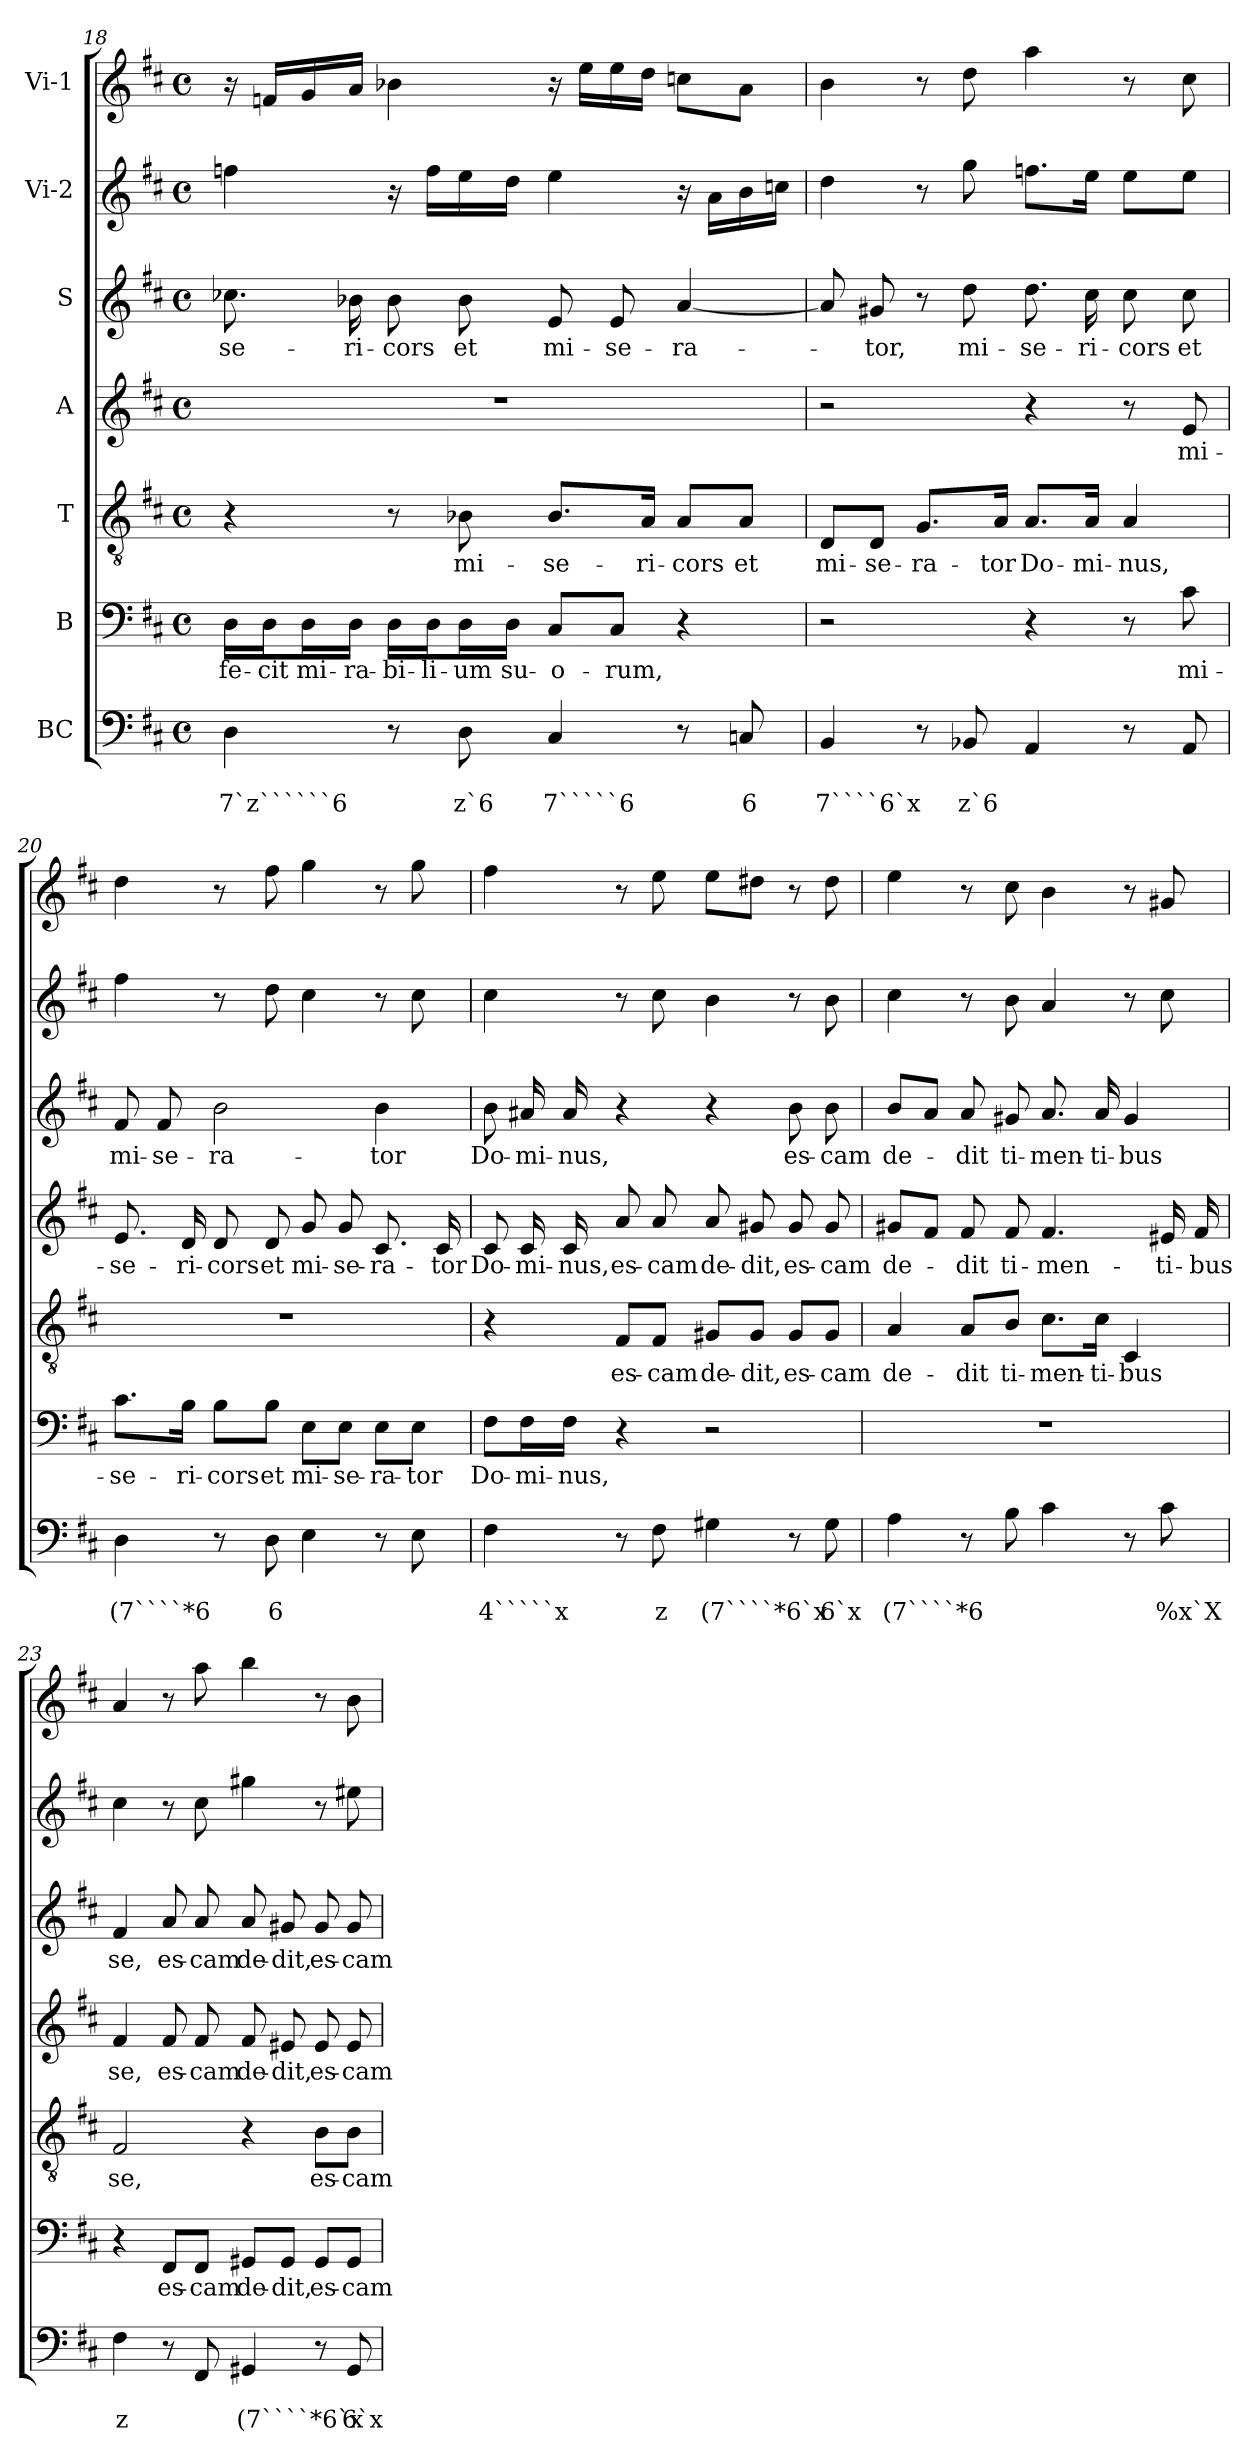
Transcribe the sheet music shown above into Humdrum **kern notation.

**kern	**text	**text	**kern	**text	**kern	**text	**kern	**text	**kern	**text	**kern	**kern
*part7	*part7	*part7	*part6	*part6	*part5	*part5	*part4	*part4	*part3	*part3	*part2	*part1
*staff7	*staff7	*staff7	*staff6	*staff6	*staff5	*staff5	*staff4	*staff4	*staff3	*staff3	*staff2	*staff1
*I"BC	*	*	*I"B	*	*I"T	*	*I"A	*	*I"S	*	*I"Vi-2	*I"Vi-1
!!LO:LB:g=z
*clefF4	*	*	*clefF4	*	*clefGv2	*	*clefG2	*	*clefG2	*	*clefG2	*clefG2
*k[f#c#]	*	*	*k[f#c#]	*	*k[f#c#]	*	*k[f#c#]	*	*k[f#c#]	*	*k[f#c#]	*k[f#c#]
*D:	*	*	*D:	*	*D:	*	*D:	*	*D:	*	*D:	*D:
*M4/4	*	*	*M4/4	*	*M4/4	*	*M4/4	*	*M4/4	*	*M4/4	*M4/4
*met(c)	*	*	*met(c)	*	*met(c)	*	*met(c)	*	*met(c)	*	*met(c)	*met(c)
=18	=18	=18	=18	=18	=18	=18	=18	=18	=18	=18	=18	=18
!	!	!LO:LY:b	!	!LO:LY:b	!	!	!	!	!	!LO:LY:b	!	!
4D\	.	7`z``````6	16D\LL	fe-	4r	.	1r	.	8.cc-X\	-se-	4ffn\	16r
!	!	!	!	!LO:LY:b	!	!	!	!	!	!	!	!
.	.	.	16D\J	-cit	.	.	.	.	.	.	.	16fn/LL
!	!	!	!	!LO:LY:b	!	!	!	!	!	!	!	!
.	.	.	16D\L	mi-	.	.	.	.	.	.	.	16g/
!	!	!	!	!LO:LY:b	!	!	!	!	!	!LO:LY:b	!	!
.	.	.	16D\JJ	-ra-	.	.	.	.	16b-X\	-ri-	.	16a/JJ
!	!	!	!	!LO:LY:b	!	!	!	!	!	!LO:LY:b	!	!
8r	.	.	16D\LL	-bi-	8r	.	.	.	8b-\	-cors	16r	4b-X\
!	!	!	!	!LO:LY:b	!	!	!	!	!	!	!	!
.	.	.	16D\J	-li-	.	.	.	.	.	.	16ff\LL	.
!	!	!LO:LY:b	!	!LO:LY:b	!	!LO:LY:b	!	!	!	!LO:LY:b	!	!
8D\	.	z`6	16D\L	-um	8B-X\	mi-	.	.	8b-\	et	16ee\	.
!	!	!	!	!LO:LY:b	!	!	!	!	!	!	!	!
.	.	.	16D\JJ	su-	.	.	.	.	.	.	16dd\JJ	.
!	!	!LO:LY:b	!	!LO:LY:b	!	!LO:LY:b	!	!	!	!LO:LY:b	!	!
4C#/	.	7`````6	8C#/L	-o-	8.B-/L	-se-	.	.	8e/	mi-	4ee\	16r
.	.	.	.	.	.	.	.	.	.	.	.	16ee\LL
!	!	!	!	!LO:LY:b	!	!	!	!	!	!LO:LY:b	!	!
.	.	.	8C#/J	-rum,	.	.	.	.	8e/	-se-	.	16ee\
!	!	!	!	!	!	!LO:LY:b	!	!	!	!	!	!
.	.	.	.	.	16A/Jk	-ri-	.	.	.	.	.	16dd\JJ
!	!	!	!	!	!	!LO:LY:b	!	!	!	!LO:LY:b	!	!
8r	.	.	4r	.	8A/L	-cors	.	.	[4a/	-ra-	16r	8ccn\L
.	.	.	.	.	.	.	.	.	.	.	16a\LL	.
!	!	!LO:LY:b	!	!	!	!LO:LY:b	!	!	!	!	!	!
8Cn/	.	6	.	.	8A/J	et	.	.	.	.	16b\	8a\J
.	.	.	.	.	.	.	.	.	.	.	16ccn\JJ	.
=19	=19	=19	=19	=19	=19	=19	=19	=19	=19	=19	=19	=19
!	!	!LO:LY:b	!	!	!	!LO:LY:b	!	!	!	!	!	!
4BB/	.	7````6`x	2r	.	8D/L	mi-	2r	.	8a/]	.	4dd\	4b\
!	!	!	!	!	!	!LO:LY:b	!	!	!	!LO:LY:b	!	!
.	.	.	.	.	8D/J	-se-	.	.	8g#X/	-tor,	.	.
!	!	!	!	!	!	!LO:LY:b	!	!	!	!	!	!
8r	.	.	.	.	8.G/L	-ra-	.	.	8r	.	8r	8r
!	!	!LO:LY:b	!	!	!	!	!	!	!	!LO:LY:b	!	!
8BB-X/	.	z`6	.	.	.	.	.	.	8dd\	mi-	8gg\	8dd\
!	!	!	!	!	!	!LO:LY:b	!	!	!	!	!	!
.	.	.	.	.	16A/Jk	-tor	.	.	.	.	.	.
!	!	!	!	!	!	!LO:LY:b	!	!	!	!LO:LY:b	!	!
4AA/	.	.	4r	.	8.A/L	Do-	4r	.	8.dd\	-se-	8.ffn\L	4aa\
!	!	!	!	!	!	!LO:LY:b	!	!	!	!LO:LY:b	!	!
.	.	.	.	.	16A/Jk	-mi-	.	.	16cc#\	-ri-	16ee\Jk	.
!	!	!	!	!	!	!LO:LY:b	!	!	!	!LO:LY:b	!	!
8r	.	.	8r	.	4A/	-nus,	8r	.	8cc#\	-cors	8ee\L	8r
!	!	!	!	!LO:LY:b	!	!	!	!LO:LY:b	!	!LO:LY:b	!	!
8AA/	.	.	8c#\	mi-	.	.	8e/	mi-	8cc#\	et	8ee\J	8cc#\
=20	=20	=20	=20	=20	=20	=20	=20	=20	=20	=20	=20	=20
!	!	!LO:LY:b	!	!LO:LY:b	!	!	!	!LO:LY:b	!	!LO:LY:b	!	!
4D\	.	(7````*6	8.c#\L	-se-	1r	.	8.e/	-se-	8f#/	mi-	4ff#i\	4dd\
!	!	!	!	!	!	!	!	!	!	!LO:LY:b	!	!
.	.	.	.	.	.	.	.	.	8f#/	-se-	.	.
!	!	!	!	!LO:LY:b	!	!	!	!LO:LY:b	!	!	!	!
.	.	.	16B\Jk	-ri-	.	.	16d/	-ri-	.	.	.	.
!	!	!	!	!LO:LY:b	!	!	!	!LO:LY:b	!	!LO:LY:b	!	!
8r	.	.	8B\L	-cors	.	.	8d/	-cors	2b\	-ra-	8r	8r
!	!	!LO:LY:b	!	!LO:LY:b	!	!	!	!LO:LY:b	!	!	!	!
8D\	.	6	8B\J	et	.	.	8d/	et	.	.	8dd\	8ff#\
!	!	!	!	!LO:LY:b	!	!	!	!LO:LY:b	!	!	!	!
4E\	.	.	8E\L	mi-	.	.	8g/	mi-	.	.	4cc#\	4gg\
!	!	!	!	!LO:LY:b	!	!	!	!LO:LY:b	!	!	!	!
.	.	.	8E\J	-se-	.	.	8g/	-se-	.	.	.	.
!	!	!	!	!LO:LY:b	!	!	!	!LO:LY:b	!	!LO:LY:b	!	!
8r	.	.	8E\L	-ra-	.	.	8.c#/	-ra-	4b\	-tor	8r	8r
!	!	!	!	!LO:LY:b	!	!	!	!	!	!	!	!
8E\	.	.	8E\J	-tor	.	.	.	.	.	.	8cc#\	8gg\
!	!	!	!	!	!	!	!	!LO:LY:b	!	!	!	!
.	.	.	.	.	.	.	16c#/	-tor	.	.	.	.
!!LO:PB:g=z
=21	=21	=21	=21	=21	=21	=21	=21	=21	=21	=21	=21	=21
!	!	!LO:LY:b	!	!LO:LY:b	!	!	!	!LO:LY:b	!	!LO:LY:b	!	!
4F#\	.	4`````x	8F#\L	Do-	4r	.	8c#/	Do-	8b\	Do-	4cc#\	4ff#\
!	!	!	!	!LO:LY:b	!	!	!	!LO:LY:b	!	!LO:LY:b	!	!
.	.	.	16F#\L	-mi-	.	.	16c#/	-mi-	16a#X/	-mi-	.	.
!	!	!	!	!LO:LY:b	!	!	!	!LO:LY:b	!	!LO:LY:b	!	!
.	.	.	16F#\JJ	-nus,	.	.	16c#/	-nus,	16a#/	-nus,	.	.
!	!	!	!	!	!	!LO:LY:b	!	!LO:LY:b	!	!	!	!
8r	.	.	4r	.	8F#/L	es-	8a/	es-	4r	.	8r	8r
!	!	!LO:LY:b	!	!	!	!LO:LY:b	!	!LO:LY:b	!	!	!	!
8F#\	.	z	.	.	8F#/J	-cam	8a/	-cam	.	.	8cc#\	8ee\
!	!	!LO:LY:b	!	!	!	!LO:LY:b	!	!LO:LY:b	!	!	!	!
4G#X\	.	(7````*6`x	2r	.	8G#X/L	de-	8a/	de-	4r	.	4b\	8ee\L
!	!	!	!	!	!	!LO:LY:b	!	!LO:LY:b	!	!	!	!
.	.	.	.	.	8G#/J	-dit,	8g#X/	-dit,	.	.	.	8dd#X\J
!	!	!	!	!	!	!LO:LY:b	!	!LO:LY:b	!	!LO:LY:b	!	!
8r	.	.	.	.	8G#/L	es-	8g#/	es-	8b\	es-	8r	8r
!	!	!LO:LY:b	!	!	!	!LO:LY:b	!	!LO:LY:b	!	!LO:LY:b	!	!
8G#\	.	6`x	.	.	8G#/J	-cam	8g#/	-cam	8b\	-cam	8b\	8dd#\
=22	=22	=22	=22	=22	=22	=22	=22	=22	=22	=22	=22	=22
!	!	!LO:LY:b	!	!	!	!LO:LY:b	!	!LO:LY:b	!	!LO:LY:b	!	!
4A\	.	(7````*6	1r	.	4A/	de-	8g#X/L	de-	8b/L	de-	4cc#\	4ee\
.	.	.	.	.	.	.	8f#/J	.	8a/J	.	.	.
!	!	!	!	!	!	!LO:LY:b	!	!LO:LY:b	!	!LO:LY:b	!	!
8r	.	.	.	.	8A/L	-dit	8f#/	-dit	8a/	-dit	8r	8r
!	!	!	!	!	!	!LO:LY:b	!	!LO:LY:b	!	!LO:LY:b	!	!
8B\	.	.	.	.	8B/J	ti-	8f#/	ti-	8g#X/	ti-	8b\	8cc#\
!	!	!	!	!	!	!LO:LY:b	!	!LO:LY:b	!	!LO:LY:b	!	!
4c#\	.	.	.	.	8.c#\L	-men-	4.f#/	-men-	8.a/	-men-	4a/	4b\
!	!	!	!	!	!	!LO:LY:b	!	!	!	!LO:LY:b	!	!
.	.	.	.	.	16c#\Jk	-ti-	.	.	16a/	-ti-	.	.
!	!	!	!	!	!	!LO:LY:b	!	!	!	!LO:LY:b	!	!
8r	.	.	.	.	4C#/	-bus	.	.	4g#/	-bus	8r	8r
!	!	!LO:LY:b	!	!	!	!	!	!LO:LY:b	!	!	!	!
8c#\	.	%x`X	.	.	.	.	16e#X/	-ti-	.	.	8cc#\	8g#X/
!	!	!	!	!	!	!	!	!LO:LY:b	!	!	!	!
.	.	.	.	.	.	.	16f#/	-bus	.	.	.	.
=23	=23	=23	=23	=23	=23	=23	=23	=23	=23	=23	=23	=23
!	!	!LO:LY:b	!	!	!	!LO:LY:b	!	!LO:LY:b	!	!LO:LY:b	!	!
4F#\	.	z	4r	.	2F#/	se,	4f#/	se,	4f#/	se,	4cc#\	4a/
!	!	!	!	!LO:LY:b	!	!	!	!LO:LY:b	!	!LO:LY:b	!	!
8r	.	.	8FF#/L	es-	.	.	8f#/	es-	8a/	es-	8r	8r
!	!	!	!	!LO:LY:b	!	!	!	!LO:LY:b	!	!LO:LY:b	!	!
8FF#/	.	.	8FF#/J	-cam	.	.	8f#/	-cam	8a/	-cam	8cc#\	8aa\
!	!	!LO:LY:b	!	!LO:LY:b	!	!	!	!LO:LY:b	!	!LO:LY:b	!	!
4GG#X/	.	(7````*6`x	8GG#X/L	de-	4r	.	8f#/	de-	8a/	de-	4gg#X\	4bb\
!	!	!	!	!LO:LY:b	!	!	!	!LO:LY:b	!	!LO:LY:b	!	!
.	.	.	8GG#/J	-dit,	.	.	8e#X/	-dit,	8g#X/	-dit,	.	.
!	!	!	!	!LO:LY:b	!	!LO:LY:b	!	!LO:LY:b	!	!LO:LY:b	!	!
8r	.	.	8GG#/L	es-	8B\L	es-	8e#/	es-	8g#/	es-	8r	8r
!	!	!LO:LY:b	!	!LO:LY:b	!	!LO:LY:b	!	!LO:LY:b	!	!LO:LY:b	!	!
8GG#/	.	6`x	8GG#/J	-cam	8B\J	-cam	8e#/	-cam	8g#/	-cam	8ee#X\	8b\
=	=	=	=	=	=	=	=	=	=	=	=	=
*-	*-	*-	*-	*-	*-	*-	*-	*-	*-	*-	*-	*-
